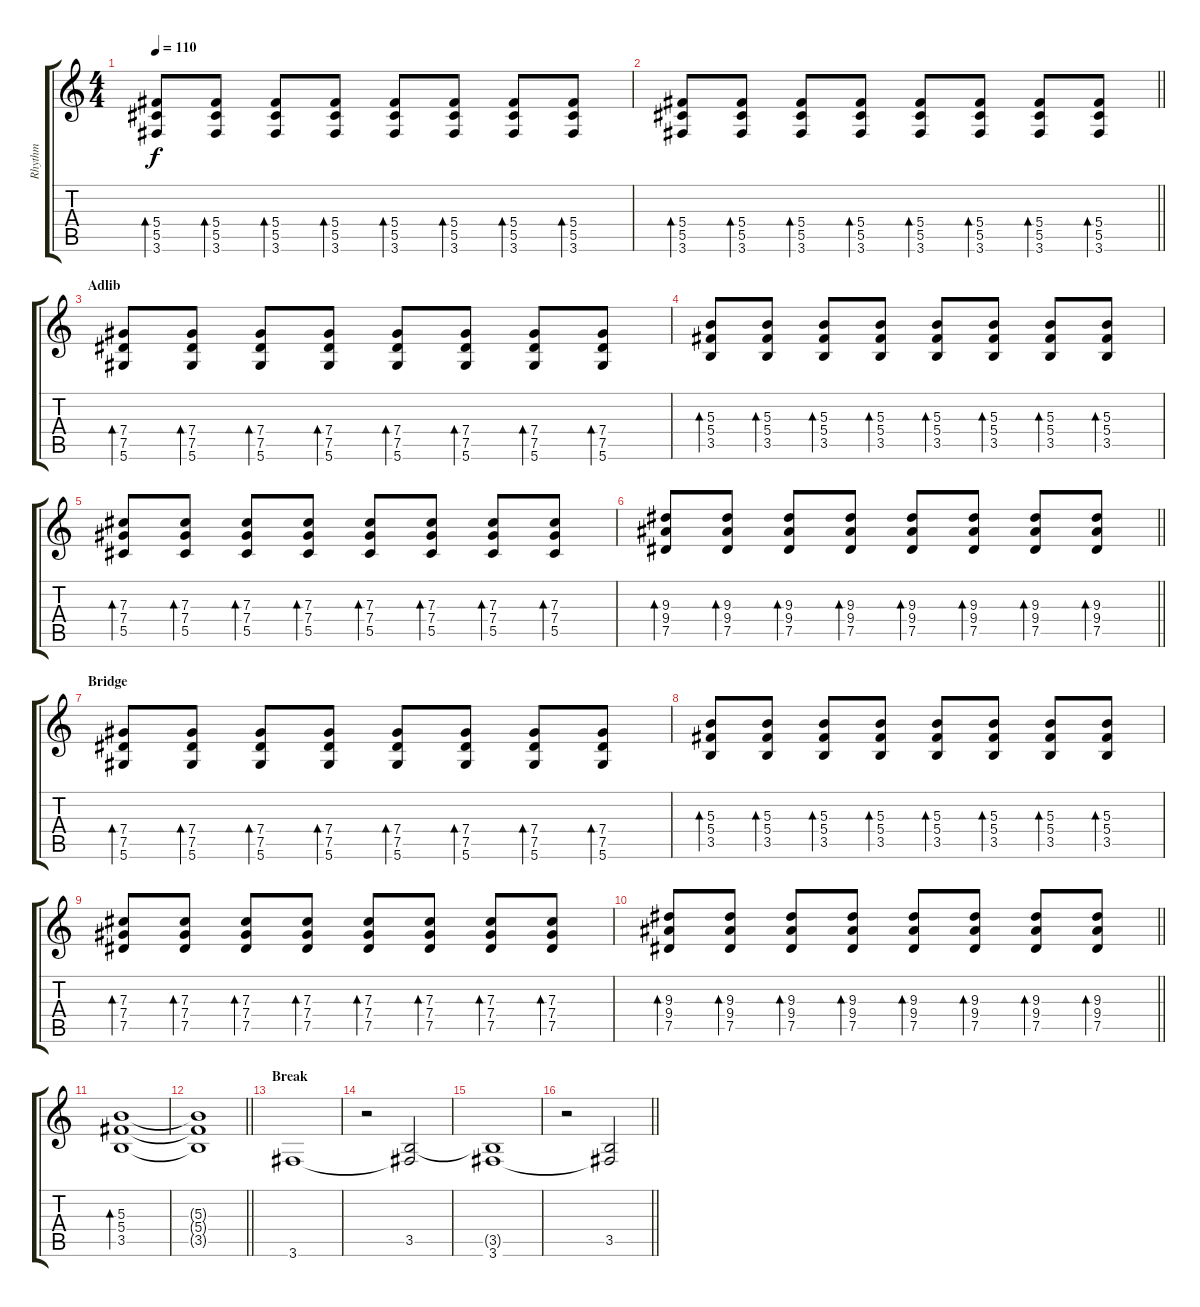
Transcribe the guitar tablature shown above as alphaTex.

\track ("Rhythm" "Rhythm") {instrument electricguitarjazz}
\staff {score tabs}
\tuning (Eb4 Bb3 Gb3 Db3 Ab2 Eb2) {hide}
\ts (4 4)
\tempo 110
\clef g2
\ks c
(5.4 5.5 3.6).8{bd 60 dy f} (5.4 5.5 3.6).8{bd 60} (5.4 5.5 3.6).8{bd 60} (5.4 5.5 3.6).8{bd 60} (5.4 5.5 3.6).8{bd 60} (5.4 5.5 3.6).8{bd 60} (5.4 5.5 3.6).8{bd 60} (5.4 5.5 3.6).8{bd 60} |
\barLineRight lightlight
(5.4 5.5 3.6).8{bd 60} (5.4 5.5 3.6).8{bd 60} (5.4 5.5 3.6).8{bd 60} (5.4 5.5 3.6).8{bd 60} (5.4 5.5 3.6).8{bd 60} (5.4 5.5 3.6).8{bd 60} (5.4 5.5 3.6).8{bd 60} (5.4 5.5 3.6).8{bd 60} |
\section ("" "Adlib")
(7.4 7.5 5.6).8{bd 60} (7.4 7.5 5.6).8{bd 60} (7.4 7.5 5.6).8{bd 60} (7.4 7.5 5.6).8{bd 60} (7.4 7.5 5.6).8{bd 60} (7.4 7.5 5.6).8{bd 60} (7.4 7.5 5.6).8{bd 60} (7.4 7.5 5.6).8{bd 60} |
(5.3 5.4 3.5).8{bd 60} (5.3 5.4 3.5).8{bd 60} (5.3 5.4 3.5).8{bd 60} (5.3 5.4 3.5).8{bd 60} (5.3 5.4 3.5).8{bd 60} (5.3 5.4 3.5).8{bd 60} (5.3 5.4 3.5).8{bd 60} (5.3 5.4 3.5).8{bd 60} |
(7.3 7.4 5.5).8{bd 60} (7.3 7.4 5.5).8{bd 60} (7.3 7.4 5.5).8{bd 60} (7.3 7.4 5.5).8{bd 60} (7.3 7.4 5.5).8{bd 60} (7.3 7.4 5.5).8{bd 60} (7.3 7.4 5.5).8{bd 60} (7.3 7.4 5.5).8{bd 60} |
\barLineRight lightlight
(9.3 9.4 7.5).8{bd 60} (9.3 9.4 7.5).8{bd 60} (9.3 9.4 7.5).8{bd 60} (9.3 9.4 7.5).8{bd 60} (9.3 9.4 7.5).8{bd 60} (9.3 9.4 7.5).8{bd 60} (9.3 9.4 7.5).8{bd 60} (9.3 9.4 7.5).8{bd 60} |
\section ("" "Bridge")
(7.4 7.5 5.6).8{bd 60} (7.4 7.5 5.6).8{bd 60} (7.4 7.5 5.6).8{bd 60} (7.4 7.5 5.6).8{bd 60} (7.4 7.5 5.6).8{bd 60} (7.4 7.5 5.6).8{bd 60} (7.4 7.5 5.6).8{bd 60} (7.4 7.5 5.6).8{bd 60} |
(5.3 5.4 3.5).8{bd 60} (5.3 5.4 3.5).8{bd 60} (5.3 5.4 3.5).8{bd 60} (5.3 5.4 3.5).8{bd 60} (5.3 5.4 3.5).8{bd 60} (5.3 5.4 3.5).8{bd 60} (5.3 5.4 3.5).8{bd 60} (5.3 5.4 3.5).8{bd 60} |
(7.3 7.4 7.5).8{bd 60} (7.3 7.4 7.5).8{bd 60} (7.3 7.4 7.5).8{bd 60} (7.3 7.4 7.5).8{bd 60} (7.3 7.4 7.5).8{bd 60} (7.3 7.4 7.5).8{bd 60} (7.3 7.4 7.5).8{bd 60} (7.3 7.4 7.5).8{bd 60} |
\barLineRight lightlight
(9.3 9.4 7.5).8{bd 60} (9.3 9.4 7.5).8{bd 60} (9.3 9.4 7.5).8{bd 60} (9.3 9.4 7.5).8{bd 60} (9.3 9.4 7.5).8{bd 60} (9.3 9.4 7.5).8{bd 60} (9.3 9.4 7.5).8{bd 60} (9.3 9.4 7.5).8{bd 60} |
(5.3 5.4 3.5).1{bd 240} |
\barLineRight lightlight
(5.3{t} 5.4{t} 3.5{t}).1 |
\section ("" "Break")
3.6.1 |
r.2 (3.5 3.6{t}).2 |
(3.5{t} 3.6).1 |
\barLineRight lightlight
r.2 (3.5 3.6{t}).2
